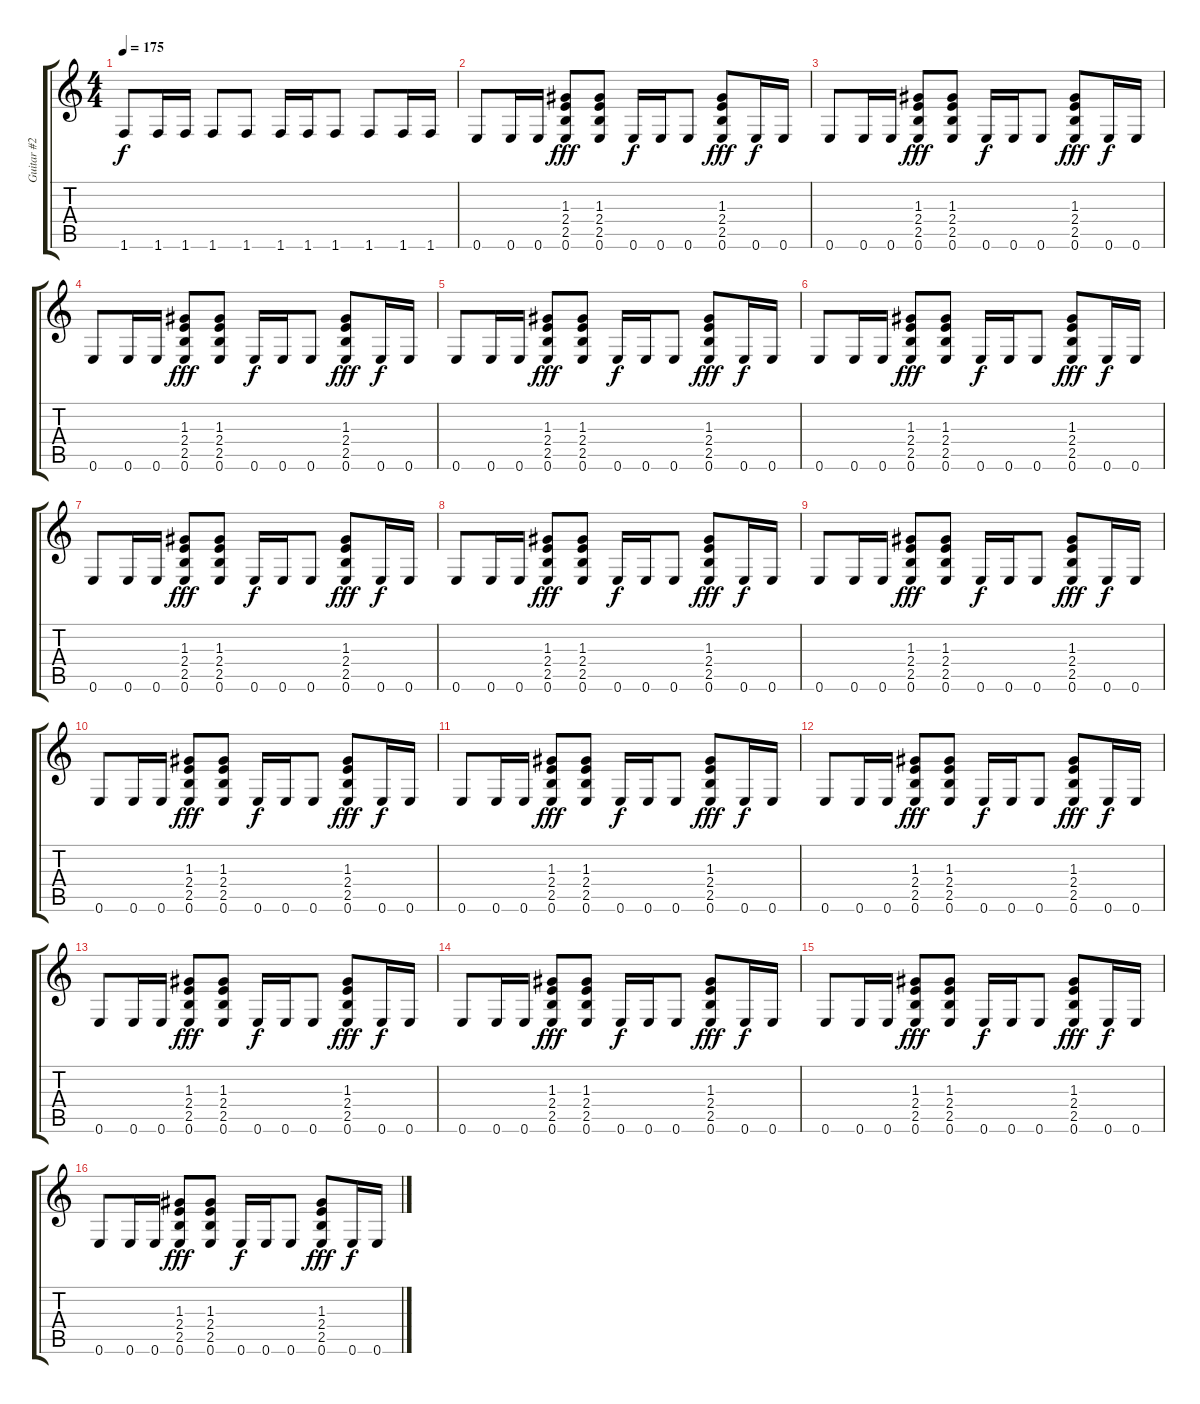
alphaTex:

\track ("Guitar #2" "Guitar #2") {instrument electricguitarclean}
\staff {score tabs}
\tuning (E4 B3 G3 D3 A2 E2) {hide}
\ts (4 4)
\tempo 175
\clef g2
\ks c
1.6.8{dy f} 1.6.16 1.6.16 1.6.8 1.6.8 1.6.16 1.6.16 1.6.8 1.6.8 1.6.16 1.6.16 |
0.6.8 0.6.16 0.6.16 (1.3 2.4 2.5 0.6).8{dy fff} (1.3 2.4 2.5 0.6).8 0.6.16{dy f} 0.6.16 0.6.8 (1.3 2.4 2.5 0.6).8{dy fff} 0.6.16{dy f} 0.6.16 |
0.6.8 0.6.16 0.6.16 (1.3 2.4 2.5 0.6).8{dy fff} (1.3 2.4 2.5 0.6).8 0.6.16{dy f} 0.6.16 0.6.8 (1.3 2.4 2.5 0.6).8{dy fff} 0.6.16{dy f} 0.6.16 |
0.6.8 0.6.16 0.6.16 (1.3 2.4 2.5 0.6).8{dy fff} (1.3 2.4 2.5 0.6).8 0.6.16{dy f} 0.6.16 0.6.8 (1.3 2.4 2.5 0.6).8{dy fff} 0.6.16{dy f} 0.6.16 |
0.6.8 0.6.16 0.6.16 (1.3 2.4 2.5 0.6).8{dy fff} (1.3 2.4 2.5 0.6).8 0.6.16{dy f} 0.6.16 0.6.8 (1.3 2.4 2.5 0.6).8{dy fff} 0.6.16{dy f} 0.6.16 |
0.6.8 0.6.16 0.6.16 (1.3 2.4 2.5 0.6).8{dy fff} (1.3 2.4 2.5 0.6).8 0.6.16{dy f} 0.6.16 0.6.8 (1.3 2.4 2.5 0.6).8{dy fff} 0.6.16{dy f} 0.6.16 |
0.6.8 0.6.16 0.6.16 (1.3 2.4 2.5 0.6).8{dy fff} (1.3 2.4 2.5 0.6).8 0.6.16{dy f} 0.6.16 0.6.8 (1.3 2.4 2.5 0.6).8{dy fff} 0.6.16{dy f} 0.6.16 |
0.6.8 0.6.16 0.6.16 (1.3 2.4 2.5 0.6).8{dy fff} (1.3 2.4 2.5 0.6).8 0.6.16{dy f} 0.6.16 0.6.8 (1.3 2.4 2.5 0.6).8{dy fff} 0.6.16{dy f} 0.6.16 |
0.6.8 0.6.16 0.6.16 (1.3 2.4 2.5 0.6).8{dy fff} (1.3 2.4 2.5 0.6).8 0.6.16{dy f} 0.6.16 0.6.8 (1.3 2.4 2.5 0.6).8{dy fff} 0.6.16{dy f} 0.6.16 |
0.6.8 0.6.16 0.6.16 (1.3 2.4 2.5 0.6).8{dy fff} (1.3 2.4 2.5 0.6).8 0.6.16{dy f} 0.6.16 0.6.8 (1.3 2.4 2.5 0.6).8{dy fff} 0.6.16{dy f} 0.6.16 |
0.6.8 0.6.16 0.6.16 (1.3 2.4 2.5 0.6).8{dy fff} (1.3 2.4 2.5 0.6).8 0.6.16{dy f} 0.6.16 0.6.8 (1.3 2.4 2.5 0.6).8{dy fff} 0.6.16{dy f} 0.6.16 |
0.6.8 0.6.16 0.6.16 (1.3 2.4 2.5 0.6).8{dy fff} (1.3 2.4 2.5 0.6).8 0.6.16{dy f} 0.6.16 0.6.8 (1.3 2.4 2.5 0.6).8{dy fff} 0.6.16{dy f} 0.6.16 |
0.6.8 0.6.16 0.6.16 (1.3 2.4 2.5 0.6).8{dy fff} (1.3 2.4 2.5 0.6).8 0.6.16{dy f} 0.6.16 0.6.8 (1.3 2.4 2.5 0.6).8{dy fff} 0.6.16{dy f} 0.6.16 |
0.6.8 0.6.16 0.6.16 (1.3 2.4 2.5 0.6).8{dy fff} (1.3 2.4 2.5 0.6).8 0.6.16{dy f} 0.6.16 0.6.8 (1.3 2.4 2.5 0.6).8{dy fff} 0.6.16{dy f} 0.6.16 |
0.6.8 0.6.16 0.6.16 (1.3 2.4 2.5 0.6).8{dy fff} (1.3 2.4 2.5 0.6).8 0.6.16{dy f} 0.6.16 0.6.8 (1.3 2.4 2.5 0.6).8{dy fff} 0.6.16{dy f} 0.6.16 |
0.6.8 0.6.16 0.6.16 (1.3 2.4 2.5 0.6).8{dy fff} (1.3 2.4 2.5 0.6).8 0.6.16{dy f} 0.6.16 0.6.8 (1.3 2.4 2.5 0.6).8{dy fff} 0.6.16{dy f} 0.6.16
